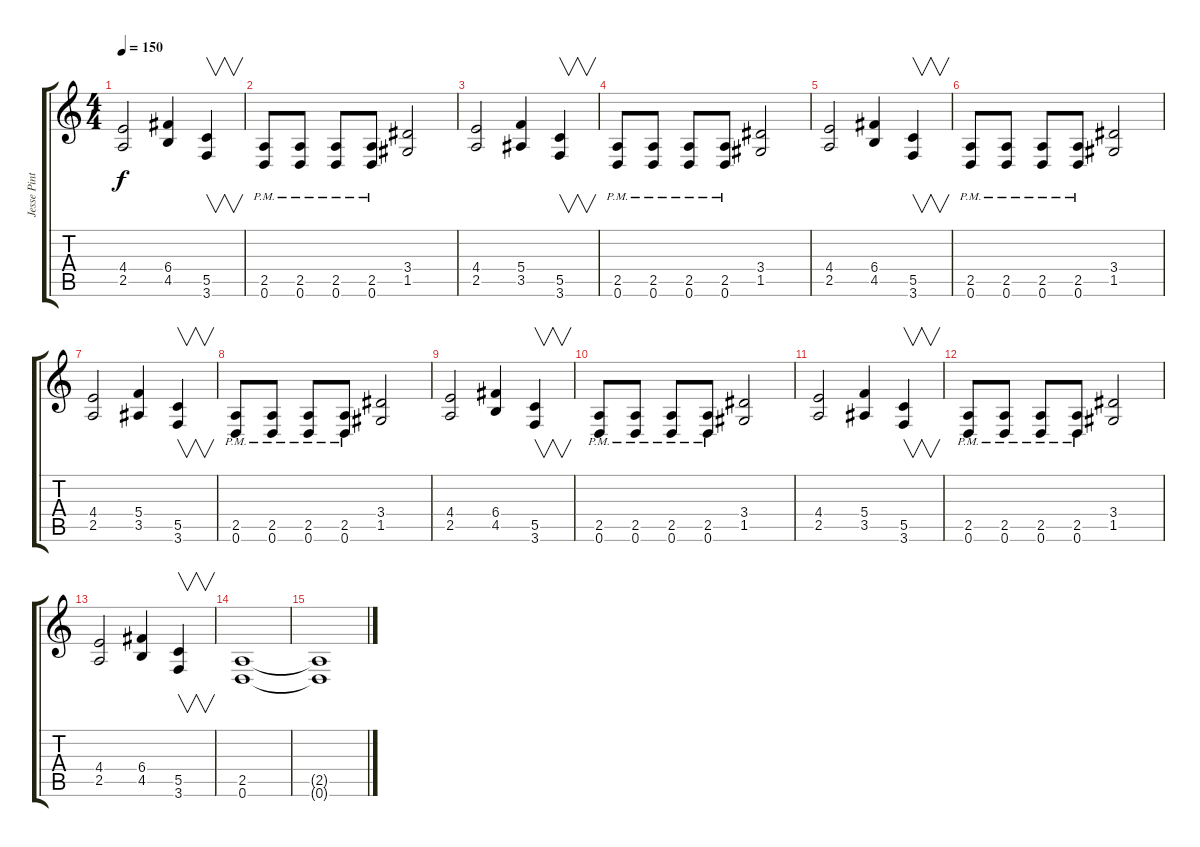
\track ("Jesse Pintado" "Jesse Pint") {instrument distortionguitar}
\staff {score tabs}
\tuning (D4 A3 F3 C3 G2 D2) {hide}
\ts (4 4)
\tempo 150
\clef g2
\ks c
(4.4 2.5).2{dy f} (6.4 4.5).4 (5.5 3.6).4{v} |
(2.5{pm} 0.6{pm}).8 (2.5{pm} 0.6{pm}).8 (2.5{pm} 0.6{pm}).8 (2.5{pm} 0.6{pm}).8 (3.4 1.5).2 |
(4.4 2.5).2 (5.4 3.5).4 (5.5 3.6).4{v} |
(2.5{pm} 0.6{pm}).8 (2.5{pm} 0.6{pm}).8 (2.5{pm} 0.6{pm}).8 (2.5{pm} 0.6{pm}).8 (3.4 1.5).2 |
(4.4 2.5).2 (6.4 4.5).4 (5.5 3.6).4{v} |
(2.5{pm} 0.6{pm}).8 (2.5{pm} 0.6{pm}).8 (2.5{pm} 0.6{pm}).8 (2.5{pm} 0.6{pm}).8 (3.4 1.5).2 |
(4.4 2.5).2 (5.4 3.5).4 (5.5 3.6).4{v} |
(2.5{pm} 0.6{pm}).8 (2.5{pm} 0.6{pm}).8 (2.5{pm} 0.6{pm}).8 (2.5{pm} 0.6{pm}).8 (3.4 1.5).2 |
(4.4 2.5).2 (6.4 4.5).4 (5.5 3.6).4{v} |
(2.5{pm} 0.6{pm}).8 (2.5{pm} 0.6{pm}).8 (2.5{pm} 0.6{pm}).8 (2.5{pm} 0.6{pm}).8 (3.4 1.5).2 |
(4.4 2.5).2 (5.4 3.5).4 (5.5 3.6).4{v} |
(2.5{pm} 0.6{pm}).8 (2.5{pm} 0.6{pm}).8 (2.5{pm} 0.6{pm}).8 (2.5{pm} 0.6{pm}).8 (3.4 1.5).2 |
(4.4 2.5).2 (6.4 4.5).4 (5.5 3.6).4{v} |
(2.5 0.6).1 |
(2.5{t} 0.6{t}).1
